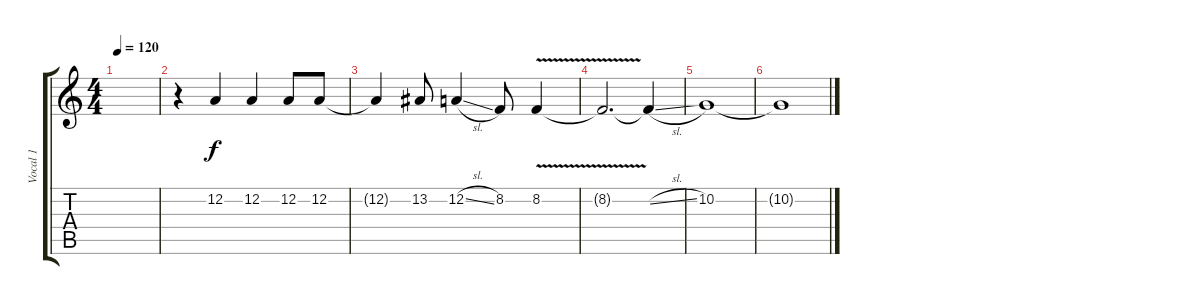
\track ("Vocal 1" "Vocal 1") {instrument lead1square}
\staff {score tabs}
\tuning (D4 A3 F3 C3 G2 D2) {hide}
\ts (4 4)
\tempo 120
\clef g2
\ks c
|
r.4 12.2.4 12.2.4 12.2.8 12.2.8 |
12.2{t}.4 13.2.8 12.2{sl}.4 8.2.8 8.2{v}.4 |
8.2{t}.2{d} 8.2{sl t}.4 |
10.2.1 |
10.2{t}.1
